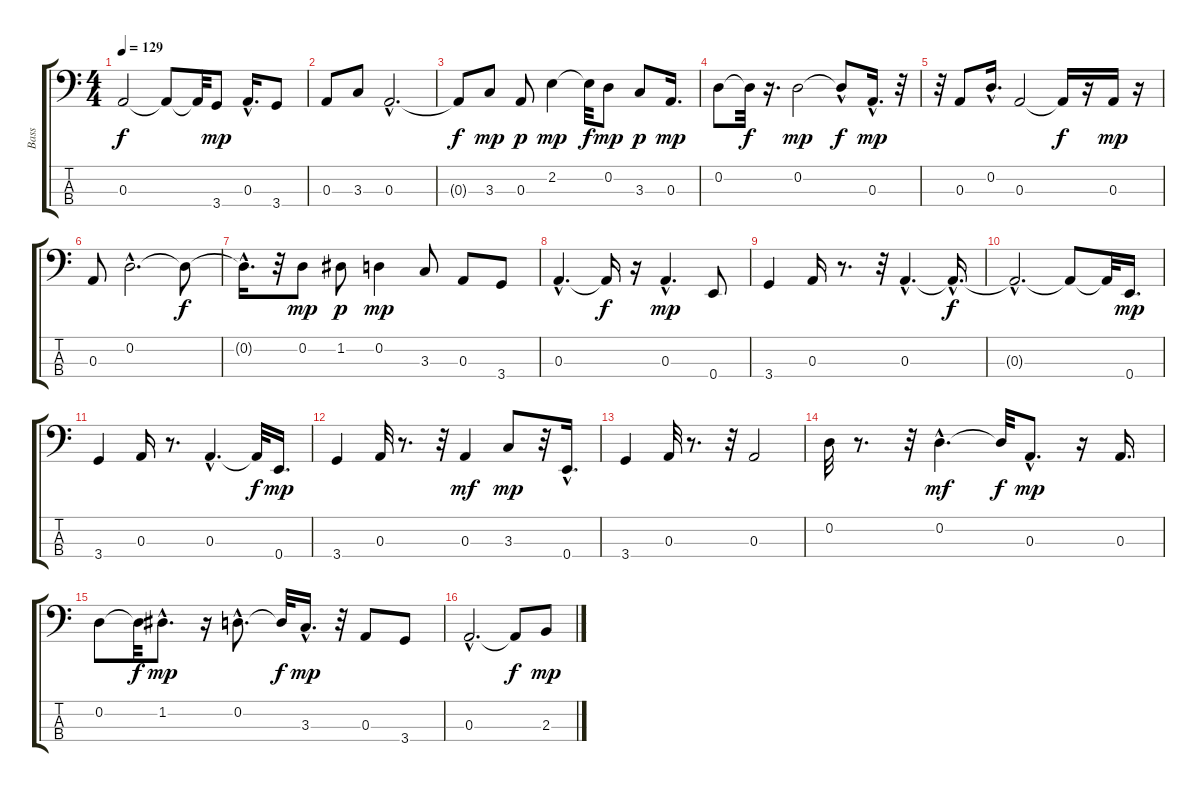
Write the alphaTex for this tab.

\track ("Bass" "Bass") {instrument fretlessbass}
\staff {score tabs}
\tuning (G2 D2 A1 E1) {hide}
\ts (4 4)
\tempo 129
\clef f4
\ks c
0.3{t}.2{dy f} 0.3{t}.8 0.3{t}.32 3.4.8{dy mp} 0.3{hac}.16{d} 3.4.8 |
0.3.8 3.3.8 0.3{hac}.2{d} |
0.3{t}.8{dy f} 3.3.8{dy mp} 0.3.8{dy p} 2.2.4{dy mp} 2.2{t}.32{dy f} 0.2.8{dy mp} 3.3.8{dy p} 0.3.16{d dy mp} |
0.2.8 0.2{t}.32{dy f} r.16{d} 0.2.2{dy mp} 0.2{hac t}.8{dy f} 0.3{hac}.16{d dy mp} r.32 |
r.32 0.3.8 0.2{hac}.16{d} 0.3.2 0.3{t}.16{dy f} r.16 0.3.16{dy mp} r.16 |
0.3.8 0.2{hac}.2{d} 0.2{t}.8{dy f} |
0.2{hac t}.16{d} r.32 0.2.8{dy mp} 1.2.8{dy p} 0.2.4{dy mp} 3.3.8 0.3.8 3.4.8 |
0.3{hac}.4{d} 0.3{t}.16{dy f} r.16 0.3{hac}.4{d dy mp} 0.4.8 |
3.4.4 0.3.16 r.8{d} r.32 0.3{hac}.4{d} 0.3{hac t}.16{d dy f} |
0.3{hac t}.2{d} 0.3{t}.8 0.3{t}.32 0.4.16{d dy mp} |
3.4.4 0.3.16 r.8{d} 0.3{hac}.4{d} 0.3{t}.32{dy f} 0.4.16{d dy mp} |
3.4.4 0.3.32 r.8{d} r.32 0.3.4{dy mf} 3.3.8{dy mp} r.32 0.4{hac}.16{d} |
3.4.4 0.3.32 r.8{d} r.32 0.3.2 |
0.2.32 r.8{d} r.32 0.2{hac}.4{d dy mf} 0.2{t}.32{dy f} 0.3{hac}.8{d dy mp} r.16 0.3.16{d} |
0.2.8 0.2{t}.32{dy f} 1.2{hac}.8{d dy mp} r.16 0.2{hac}.8{d} 0.2{t}.32{dy f} 3.3{hac}.16{d dy mp} r.32 0.3.8 3.4.8 |
0.3{hac}.2{d} 0.3{t}.8{dy f} 2.3.8{dy mp}
